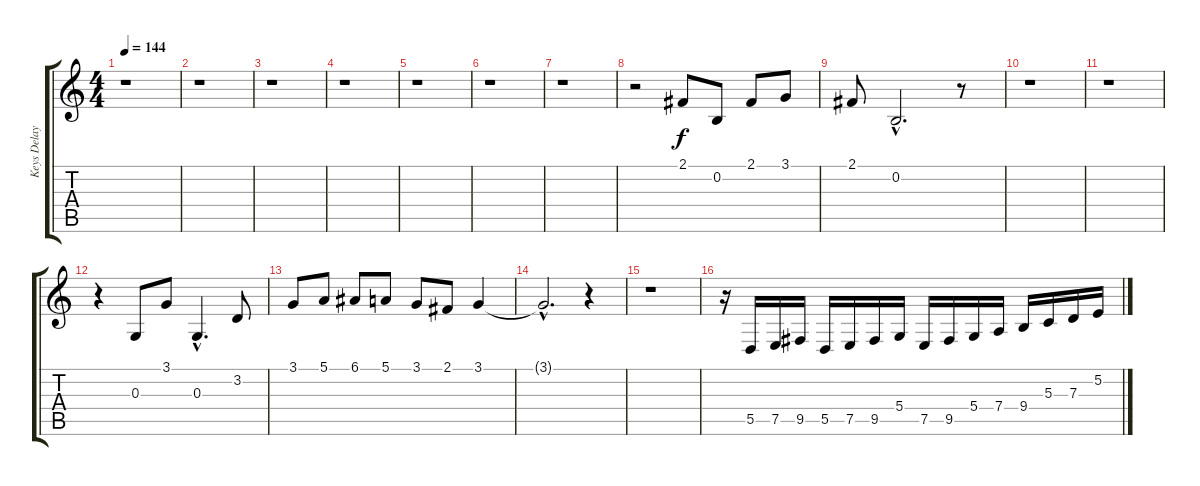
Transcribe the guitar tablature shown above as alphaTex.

\track ("Keys Delay Left" "Keys Delay") {instrument pad1newage}
\staff {score tabs}
\tuning (E4 B3 G3 D3 A2 E2) {hide}
\ts (4 4)
\tempo 144
\clef g2
\ks c
r.1{dy f} |
r.1 |
r.1 |
r.1 |
r.1 |
r.1 |
r.1 |
r.2 2.1.8 0.2.8 2.1.8 3.1.8 |
2.1.8 0.2{hac}.2{d} r.8 |
r.1 |
r.1 |
\section ("" "")
r.4 0.3.8 3.1.8 0.3{hac}.4{d} 3.2.8 |
3.1.8 5.1.8 6.1.8 5.1.8 3.1.8 2.1.8 3.1.4 |
3.1{hac t}.2{d} r.4 |
r.1 |
r.16 5.5.16 7.5.16 9.5.16 5.5.16 7.5.16 9.5.16 5.4.16 7.5.16 9.5.16 5.4.16 7.4.16 9.4.16 5.3.16 7.3.16 5.2.16
